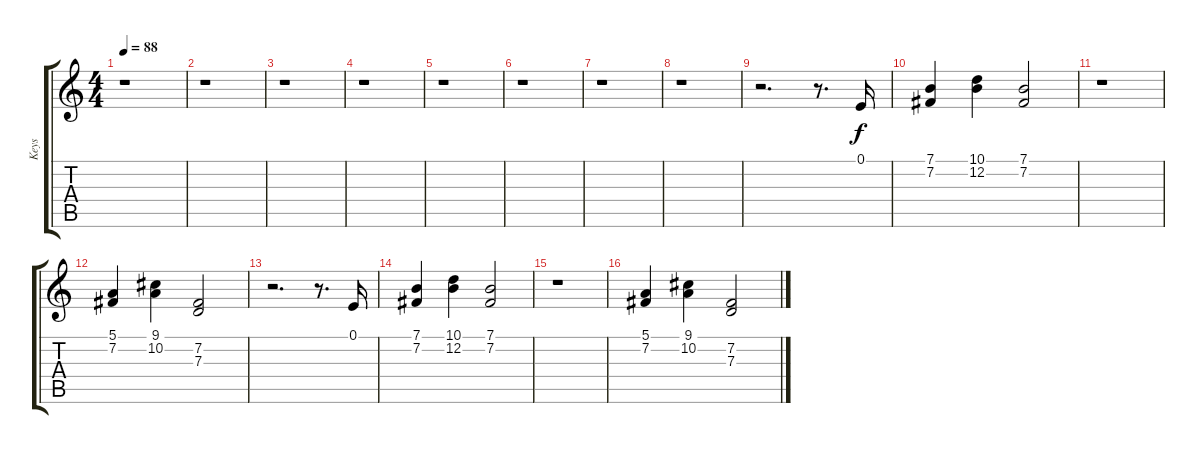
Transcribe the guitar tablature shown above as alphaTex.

\track ("Keys" "Keys") {instrument brasssection}
\staff {score tabs}
\tuning (E4 B3 G3 D3 A2 E2) {hide}
\ts (4 4)
\tempo 88
\clef g2
\ks c
r.1{dy f} |
r.1 |
r.1 |
r.1 |
r.1 |
r.1 |
r.1 |
r.1 |
r.2{d} r.8{d} 0.1.16 |
(7.1 7.2).4 (10.1 12.2).4 (7.1 7.2).2 |
r.1 |
(5.1 7.2).4 (9.1 10.2).4 (7.2 7.3).2 |
r.2{d} r.8{d} 0.1.16 |
(7.1 7.2).4 (10.1 12.2).4 (7.1 7.2).2 |
r.1 |
(5.1 7.2).4 (9.1 10.2).4 (7.2 7.3).2
